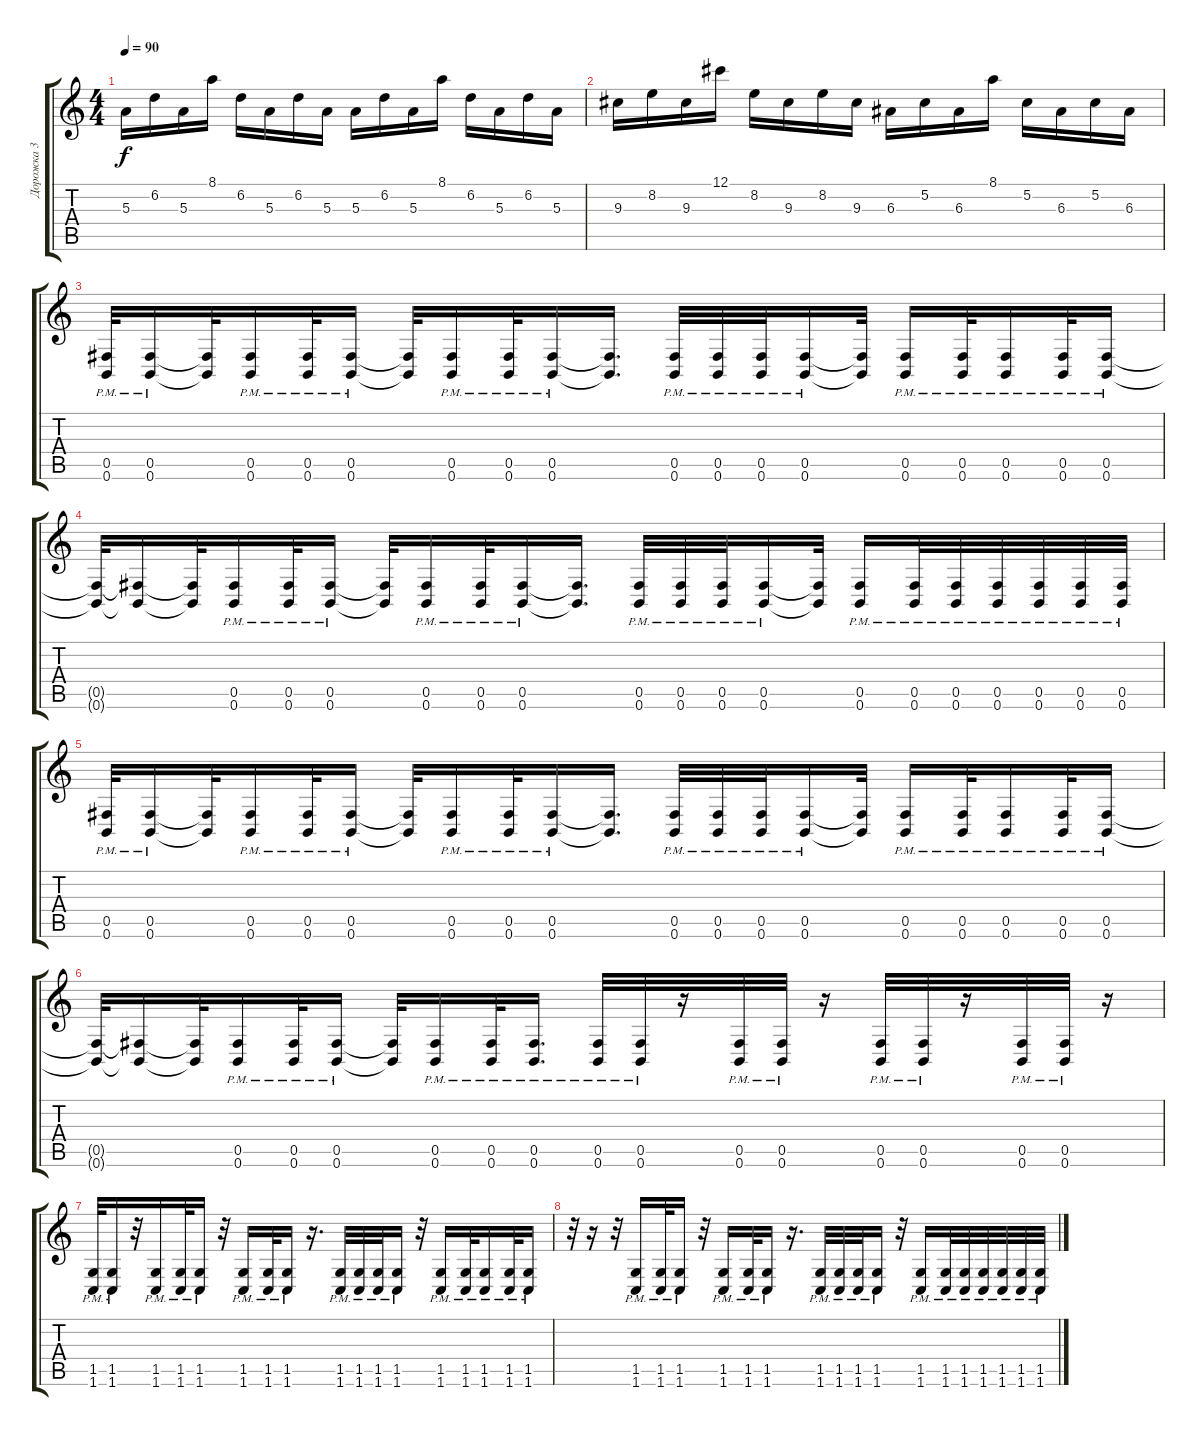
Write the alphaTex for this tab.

\track ("Дорожка 3" "Дорожка 3") {instrument distortionguitar}
\staff {score tabs}
\tuning (Db4 Ab3 E3 B2 Gb2 B1) {hide}
\ts (4 4)
\tempo 90
\clef g2
\ks c
5.3.16{dy f} 6.2.16 5.3.16 8.1.16 6.2.16 5.3.16 6.2.16 5.3.16 5.3.16 6.2.16 5.3.16 8.1.16 6.2.16 5.3.16 6.2.16 5.3.16 |
9.3.16 8.2.16 9.3.16 12.1.16 8.2.16 9.3.16 8.2.16 9.3.16 6.3.16 5.2.16 6.3.16 8.1.16 5.2.16 6.3.16 5.2.16 6.3.16 |
(0.5{pm} 0.6).32 (0.5{pm} 0.6).16 (0.5{t} 0.6{t}).32 (0.5{pm} 0.6).16 (0.5{pm} 0.6).32 (0.5{pm} 0.6).16 (0.5{t} 0.6{t}).32 (0.5{pm} 0.6).16 (0.5{pm} 0.6).32 (0.5{pm} 0.6).16 (0.5{t} 0.6{t}).16{d} (0.5{pm} 0.6).32 (0.5{pm} 0.6).32 (0.5{pm} 0.6).32 (0.5{pm} 0.6).16 (0.5{t} 0.6{t}).32 (0.5{pm} 0.6).16 (0.5{pm} 0.6).32 (0.5{pm} 0.6).16 (0.5{pm} 0.6).32 (0.5{pm} 0.6).16 |
(0.5{t} 0.6{t}).32 (0.5{t} 0.6{t}).16 (0.5{t} 0.6{t}).32 (0.5{pm} 0.6).16 (0.5{pm} 0.6).32 (0.5{pm} 0.6).16 (0.5{t} 0.6{t}).32 (0.5{pm} 0.6).16 (0.5{pm} 0.6).32 (0.5{pm} 0.6).16 (0.5{t} 0.6{t}).16{d} (0.5{pm} 0.6).32 (0.5{pm} 0.6).32 (0.5{pm} 0.6).32 (0.5{pm} 0.6).16 (0.5{t} 0.6{t}).32 (0.5{pm} 0.6).16 (0.5{pm} 0.6).32 (0.5{pm} 0.6).32 (0.5{pm} 0.6).32 (0.5{pm} 0.6).32 (0.5{pm} 0.6).32 (0.5{pm} 0.6).32 |
(0.5{pm} 0.6).32 (0.5{pm} 0.6).16 (0.5{t} 0.6{t}).32 (0.5{pm} 0.6).16 (0.5{pm} 0.6).32 (0.5{pm} 0.6).16 (0.5{t} 0.6{t}).32 (0.5{pm} 0.6).16 (0.5{pm} 0.6).32 (0.5{pm} 0.6).16 (0.5{t} 0.6{t}).16{d} (0.5{pm} 0.6).32 (0.5{pm} 0.6).32 (0.5{pm} 0.6).32 (0.5{pm} 0.6).16 (0.5{t} 0.6{t}).32 (0.5{pm} 0.6).16 (0.5{pm} 0.6).32 (0.5{pm} 0.6).16 (0.5{pm} 0.6).32 (0.5{pm} 0.6).16 |
(0.5{t} 0.6{t}).32 (0.5{t} 0.6{t}).16 (0.5{t} 0.6{t}).32 (0.5{pm} 0.6).16 (0.5{pm} 0.6).32 (0.5{pm} 0.6).16 (0.5{t} 0.6{t}).32 (0.5{pm} 0.6).16 (0.5{pm} 0.6).32 (0.5{pm} 0.6).16{d} (0.5{pm} 0.6).32 (0.5{pm} 0.6).32 r.16 (0.5{pm} 0.6).32 (0.5{pm} 0.6).32 r.16 (0.5{pm} 0.6).32 (0.5{pm} 0.6).32 r.16 (0.5{pm} 0.6).32 (0.5{pm} 0.6).32 r.16 |
(1.5{pm} 1.6).32 (1.5{pm} 1.6).16 r.32 (1.5{pm} 1.6).16 (1.5{pm} 1.6).32 (1.5{pm} 1.6).16 r.32 (1.5{pm} 1.6).16 (1.5{pm} 1.6).32 (1.5{pm} 1.6).16 r.16{d} (1.5{pm} 1.6).32 (1.5{pm} 1.6).32 (1.5{pm} 1.6).32 (1.5{pm} 1.6).16 r.32 (1.5{pm} 1.6).16 (1.5{pm} 1.6).32 (1.5{pm} 1.6).16 (1.5{pm} 1.6).32 (1.5{pm} 1.6).16 |
r.32 r.16 r.32 (1.5{pm} 1.6).16 (1.5{pm} 1.6).32 (1.5{pm} 1.6).16 r.32 (1.5{pm} 1.6).16 (1.5{pm} 1.6).32 (1.5{pm} 1.6).16 r.16{d} (1.5{pm} 1.6).32 (1.5{pm} 1.6).32 (1.5{pm} 1.6).32 (1.5{pm} 1.6).16 r.32 (1.5{pm} 1.6).16 (1.5{pm} 1.6).32 (1.5{pm} 1.6).32 (1.5{pm} 1.6).32 (1.5{pm} 1.6).32 (1.5{pm} 1.6).32 (1.5{pm} 1.6).32
